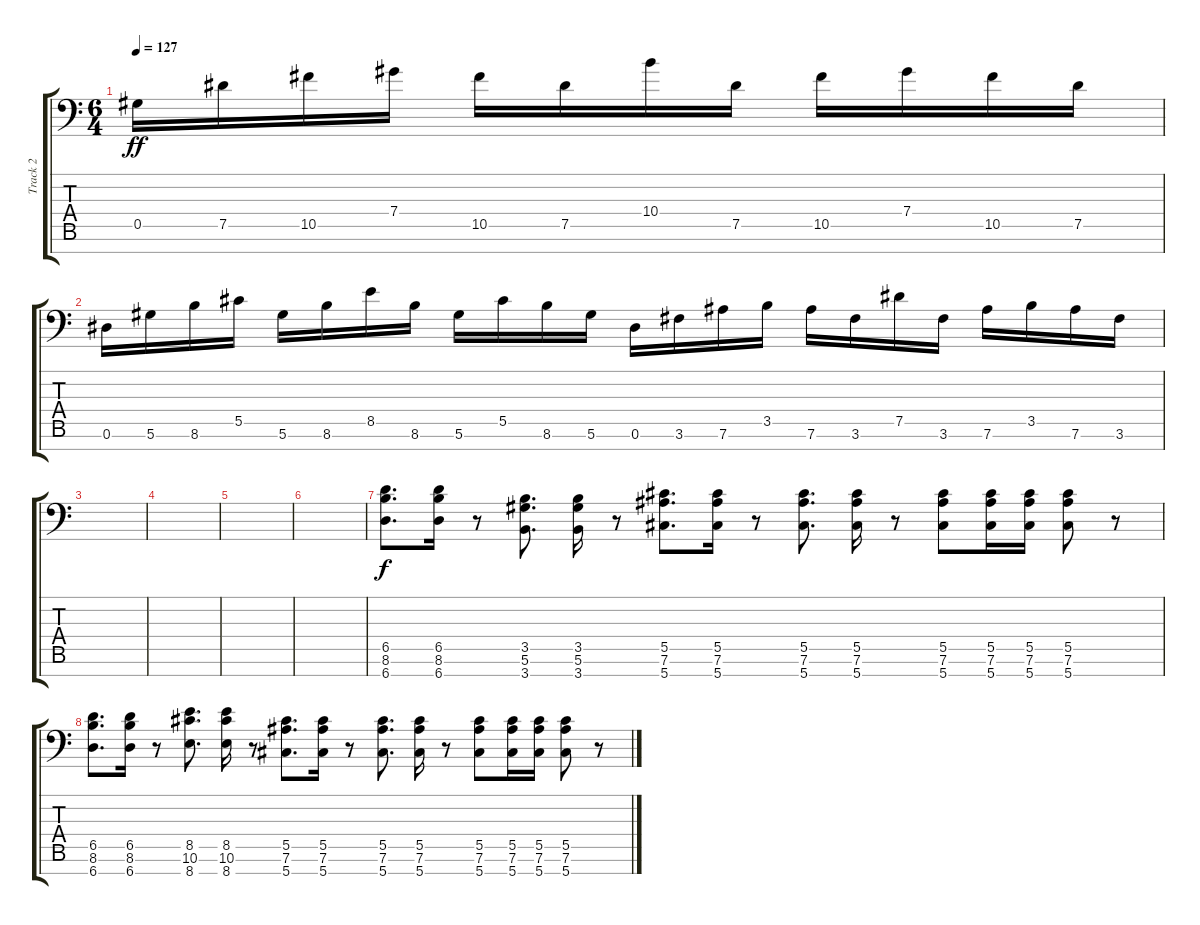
\track ("Track 2" "Track 2") {instrument distortionguitar}
\staff {score tabs}
\tuning (Eb4 Bb3 Gb3 Db3 Ab2 Eb2 Ab1) {hide}
\ts (6 4)
\tempo 127
\clef f4
\ks c
0.5.16{dy ff} 7.5.16 10.5.16 7.4.16 10.5.16 7.5.16 10.4.16 7.5.16 10.5.16 7.4.16 10.5.16 7.5.16 |
0.6.16 5.6.16 8.6.16 5.5.16 5.6.16 8.6.16 8.5.16 8.6.16 5.6.16 5.5.16 8.6.16 5.6.16 0.6.16 3.6.16 7.6.16 3.5.16 7.6.16 3.6.16 7.5.16 3.6.16 7.6.16 3.5.16 7.6.16 3.6.16 |
|
|
|
|
(6.5 8.6 6.7).8{d dy f} (6.5 8.6 6.7).16 r.8 (3.5 5.6 3.7).8{d} (3.5 5.6 3.7).16 r.8 (5.5 7.6 5.7).8{d} (5.5 7.6 5.7).16 r.8 (5.5 7.6 5.7).8{d} (5.5 7.6 5.7).16 r.8 (5.5 7.6 5.7).8 (5.5 7.6 5.7).16 (5.5 7.6 5.7).16 (5.5 7.6 5.7).8 r.8 |
(6.5 8.6 6.7).8{d} (6.5 8.6 6.7).16 r.8 (8.5 10.6 8.7).8{d} (8.5 10.6 8.7).16 r.8 (5.5 7.6 5.7).8{d} (5.5 7.6 5.7).16 r.8 (5.5 7.6 5.7).8{d} (5.5 7.6 5.7).16 r.8 (5.5 7.6 5.7).8 (5.5 7.6 5.7).16 (5.5 7.6 5.7).16 (5.5 7.6 5.7).8 r.8
